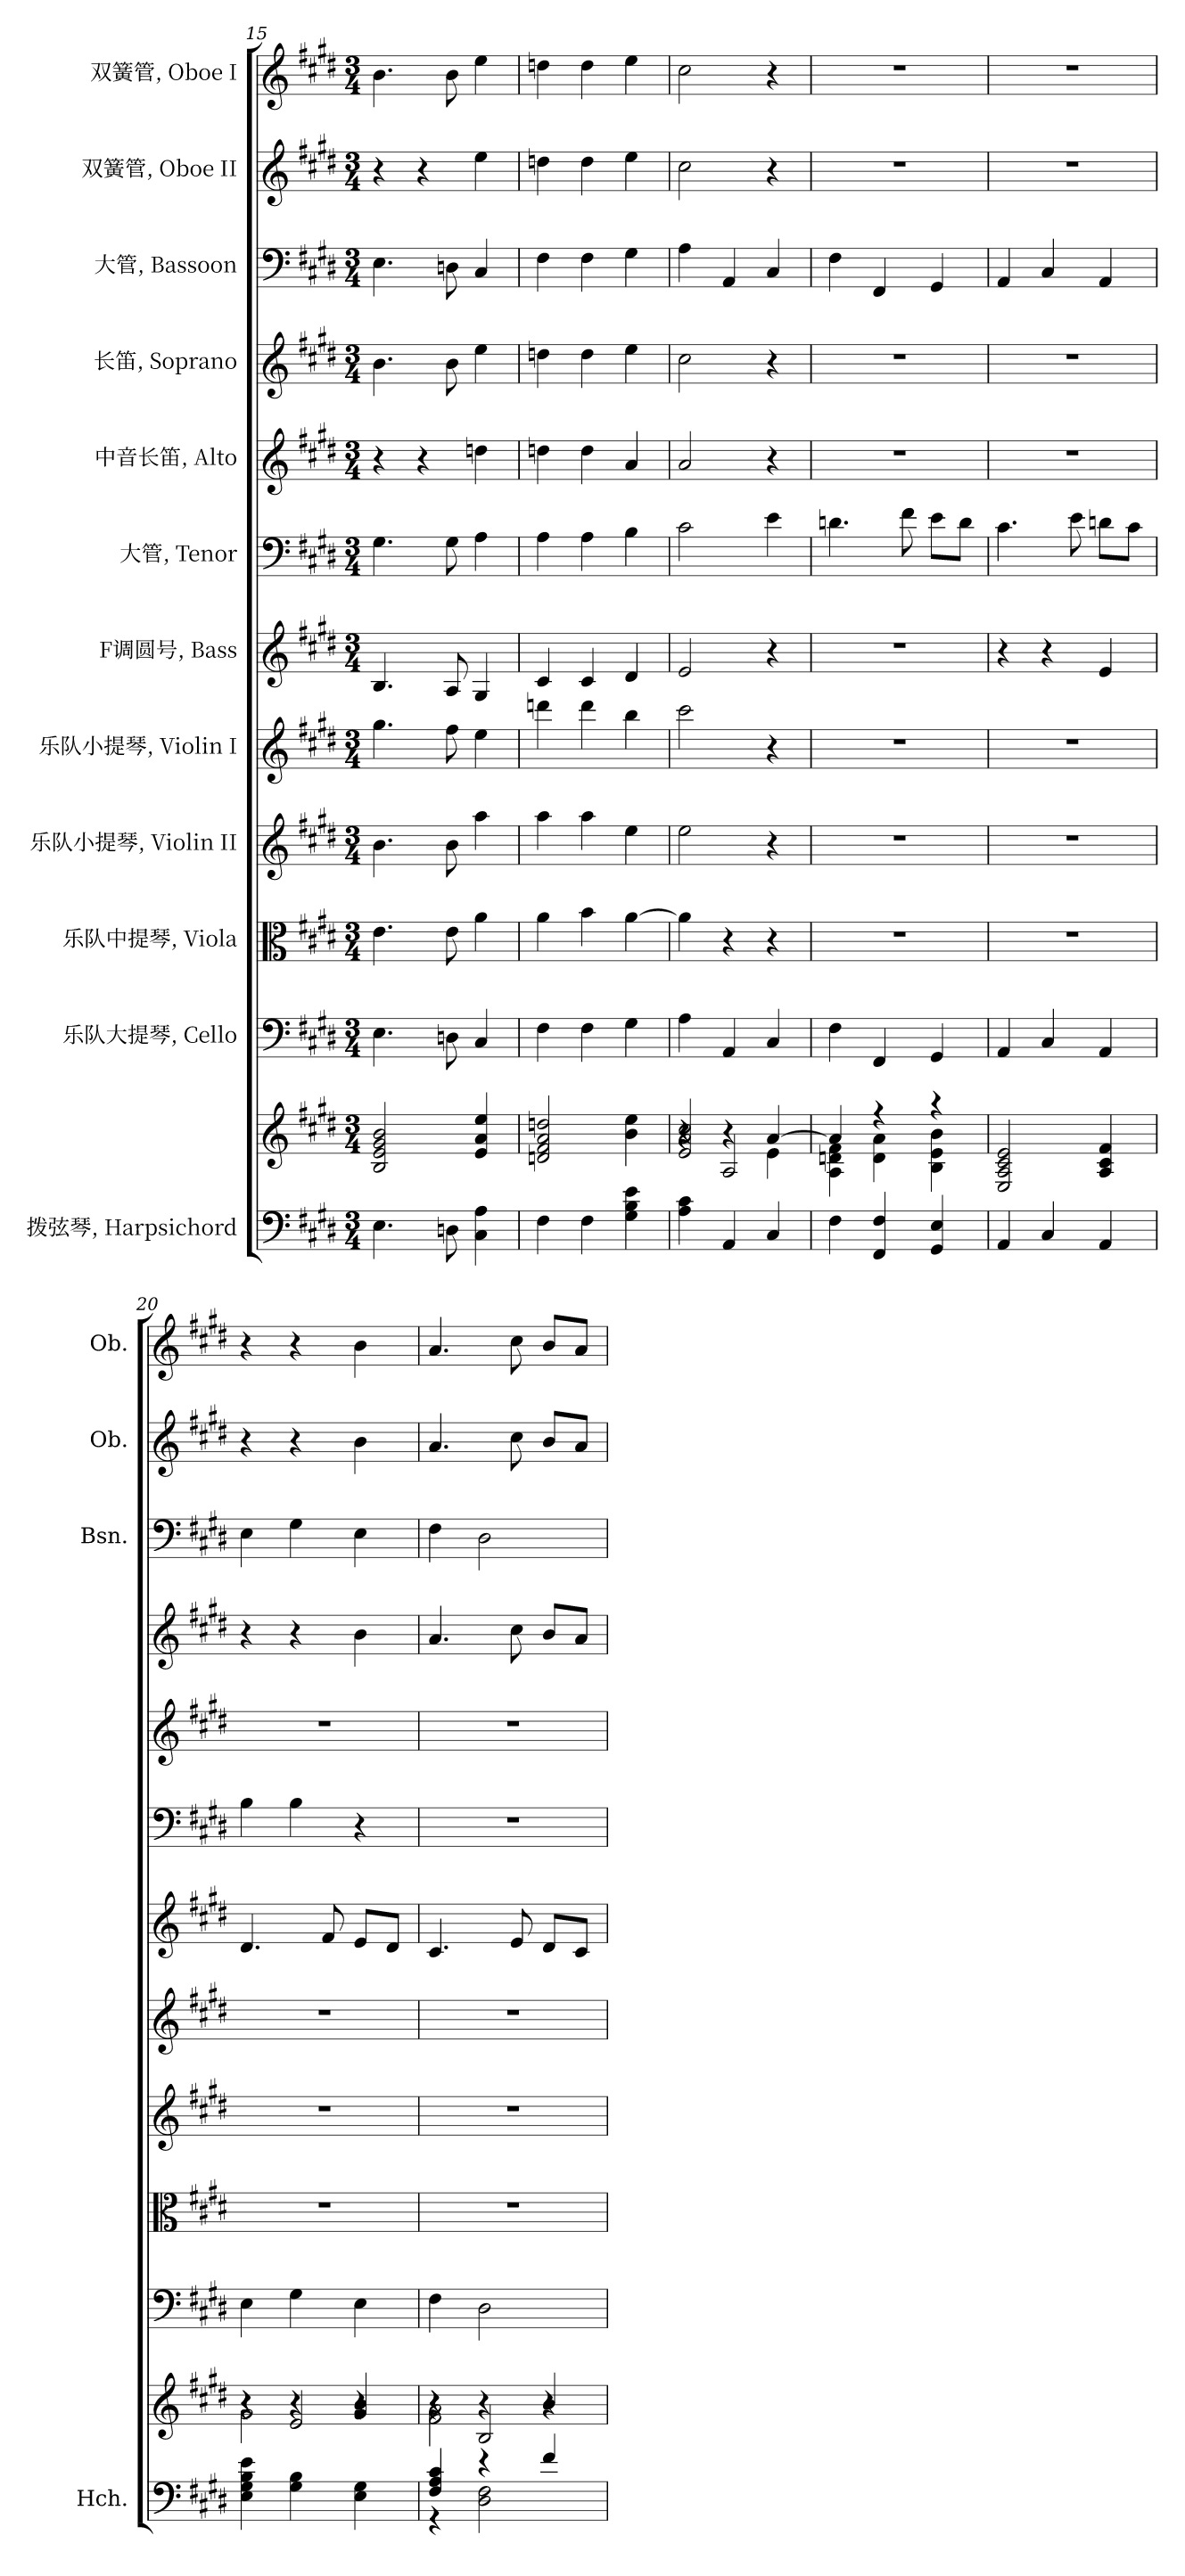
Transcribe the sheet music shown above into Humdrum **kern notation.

**kern	**kern	**kern	**kern	**kern	**kern	**kern	**kern	**kern	**kern	**kern	**kern	**kern
*part12	*part12	*part11	*part10	*part9	*part8	*part7	*part6	*part5	*part4	*part3	*part2	*part1
*staff13	*staff12	*staff11	*staff10	*staff9	*staff8	*staff7	*staff6	*staff5	*staff4	*staff3	*staff2	*staff1
*I"拨弦琴, Harpsichord	*	*I"乐队大提琴, Cello	*I"乐队中提琴, Viola	*I"乐队小提琴, Violin II	*I"乐队小提琴, Violin I	*I"F调圆号, Bass	*I"大管, Tenor	*I"中音长笛, Alto	*I"长笛, Soprano	*I"大管, Bassoon	*I"双簧管, Oboe II	*I"双簧管, Oboe I
*I'Hch.	*	*	*	*	*	*	*	*	*	*I'Bsn.	*I'Ob.	*I'Ob.
*clefF4	*clefG2	*clefF4	*clefC3	*clefG2	*clefG2	*clefG2	*clefF4	*clefG2	*clefG2	*clefF4	*clefG2	*clefG2
*	*	*	*	*	*	*ITrd4c7	*	*ITrd3c5	*	*	*	*
*k[f#c#g#d#]	*k[f#c#g#d#]	*k[f#c#g#d#]	*k[f#c#g#d#]	*k[f#c#g#d#]	*k[f#c#g#d#]	*k[f#c#g#]	*k[f#c#g#d#]	*k[f#c#g#d#a#]	*k[f#c#g#d#]	*k[f#c#g#d#]	*k[f#c#g#d#]	*k[f#c#g#d#]
*M3/4	*M3/4	*M3/4	*M3/4	*M3/4	*M3/4	*M3/4	*M3/4	*M3/4	*M3/4	*M3/4	*M3/4	*M3/4
=15	=15	=15	=15	=15	=15	=15	=15	=15	=15	=15	=15	=15
4.E\	2B/ 2e/ 2g#/ 2b/	4.E\	4.e\	4.b\	4.gg#\	4.E/	4.G#\	4r	4.b\	4.E\	4r	4.b\
.	.	.	.	.	.	.	.	4r	.	.	4r	.
8Dn\	.	8Dn\	8e\	8b\	8ff#\	8D/	8G#\	.	8b\	8Dn\	.	8b\
4C#\ 4A\	4e/ 4a/ 4ee/	4C#/	4a\	4aa\	4ee\	4C#/	4A\	4an\	4ee\	4C#/	4ee\	4ee\
=16	=16	=16	=16	=16	=16	=16	=16	=16	=16	=16	=16	=16
4F#\	2dn/ 2f#/ 2a/ 2ddn/	4F#\	4a\	4aa\	4dddn\	4F#/	4A\	4an\	4ddn\	4F#\	4ddn\	4ddn\
4F#\	.	4F#\	4b\	4aa\	4ddd\	4F#/	4A\	4a\	4dd\	4F#\	4dd\	4dd\
4G#\ 4B\ 4e\	4b\ 4ee\	4G#\	[4a\	4ee\	4bb\	4G#/	4B\	4e/	4ee\	4G#\	4ee\	4ee\
=17	=17	=17	=17	=17	=17	=17	=17	=17	=17	=17	=17	=17
*	*^	*	*	*	*	*	*	*	*	*	*	*
*	*	*^	*	*	*	*	*	*	*	*	*	*	*
4A\ 4c#\	2e/ 2a/ 2cc#/	4r	4r	4A\	4a\]	2ee\	2ccc#\	2A/	2c#\	2e/	2cc#\	4A\	2cc#\	2cc#\
4AA/	.	4r	2A/	4AA/	4r	.	.	.	.	.	.	4AA/	.	.
4C#/	[4a/	4e\	.	4C#/	4r	4r	4r	4r	4e\	4r	4r	4C#/	4r	4r
*	*	*v	*v	*	*	*	*	*	*	*	*	*	*	*
!!LO:PB:g=z
=18	=18	=18	=18	=18	=18	=18	=18	=18	=18	=18	=18	=18	=18
4F#\	4a/]	4A\ 4dn\ 4f#\	4F#\	2.r	2.r	2.r	2.r	4.dn\	2.r	2.r	4F#\	2.r	2.r
4FF#/ 4F#/	4r	4d\ 4a\	4FF#/	.	.	.	.	.	.	.	4FF#/	.	.
.	.	.	.	.	.	.	.	8f#\	.	.	.	.	.
4GG#/ 4E/	4r	4B\ 4e\ 4b\	4GG#/	.	.	.	.	8e\L	.	.	4GG#/	.	.
.	.	.	.	.	.	.	.	8d\J	.	.	.	.	.
*	*v	*v	*	*	*	*	*	*	*	*	*	*	*
=19	=19	=19	=19	=19	=19	=19	=19	=19	=19	=19	=19	=19
4AA/	2E/ 2A/ 2c#/ 2e/	4AA/	2.r	2.r	2.r	4r	4.c#\	2.r	2.r	4AA/	2.r	2.r
4C#/	.	4C#/	.	.	.	4r	.	.	.	4C#/	.	.
.	.	.	.	.	.	.	8e\	.	.	.	.	.
4AA/	4A/ 4c#/ 4f#/	4AA/	.	.	.	4A/	8dn\L	.	.	4AA/	.	.
.	.	.	.	.	.	.	8c#\J	.	.	.	.	.
=20	=20	=20	=20	=20	=20	=20	=20	=20	=20	=20	=20	=20
*	*^	*	*	*	*	*	*	*	*	*	*	*
*	*	*^	*	*	*	*	*	*	*	*	*	*	*
4E\ 4G#\ 4B\ 4e\	4r	2g#\	4r	4E\	2.r	2.r	2.r	4.G#/	4B\	2.r	4r	4E\	4r	4r
4G#\ 4B\	4r	.	2e/	4G#\	.	.	.	.	4B\	.	4r	4G#\	4r	4r
.	.	.	.	.	.	.	.	8B/	.	.	.	.	.	.
4E\ 4G#\	4g#/ 4b/	4r	.	4E\	.	.	.	8A/L	4r	.	4b\	4E\	4b\	4b\
.	.	.	.	.	.	.	.	8G#/J	.	.	.	.	.	.
=21	=21	=21	=21	=21	=21	=21	=21	=21	=21	=21	=21	=21	=21	=21
*^	*	*	*	*	*	*	*	*	*	*	*	*	*	*
4F#/ 4A/ 4c#/	4r	4r	2f#\ 2a\	4r	4F#\	2.r	2.r	2.r	4.F#/	2.r	2.r	4.a/	4F#\	4.a/	4.a/
4r	2D#\ 2F#\	4r	.	2B/	2D#\	.	.	.	.	.	.	.	2D#\	.	.
.	.	.	.	.	.	.	.	.	8A/	.	.	8cc#\	.	8cc#\	8cc#\
4f#/	.	4b/	4r	.	.	.	.	.	8G#/L	.	.	8b/L	.	8b/L	8b/L
.	.	.	.	.	.	.	.	.	8F#/J	.	.	8a/J	.	8a/J	8a/J
*v	*v	*	*	*	*	*	*	*	*	*	*	*	*	*	*
*	*v	*v	*v	*	*	*	*	*	*	*	*	*	*	*
=	=	=	=	=	=	=	=	=	=	=	=	=
*-	*-	*-	*-	*-	*-	*-	*-	*-	*-	*-	*-	*-
